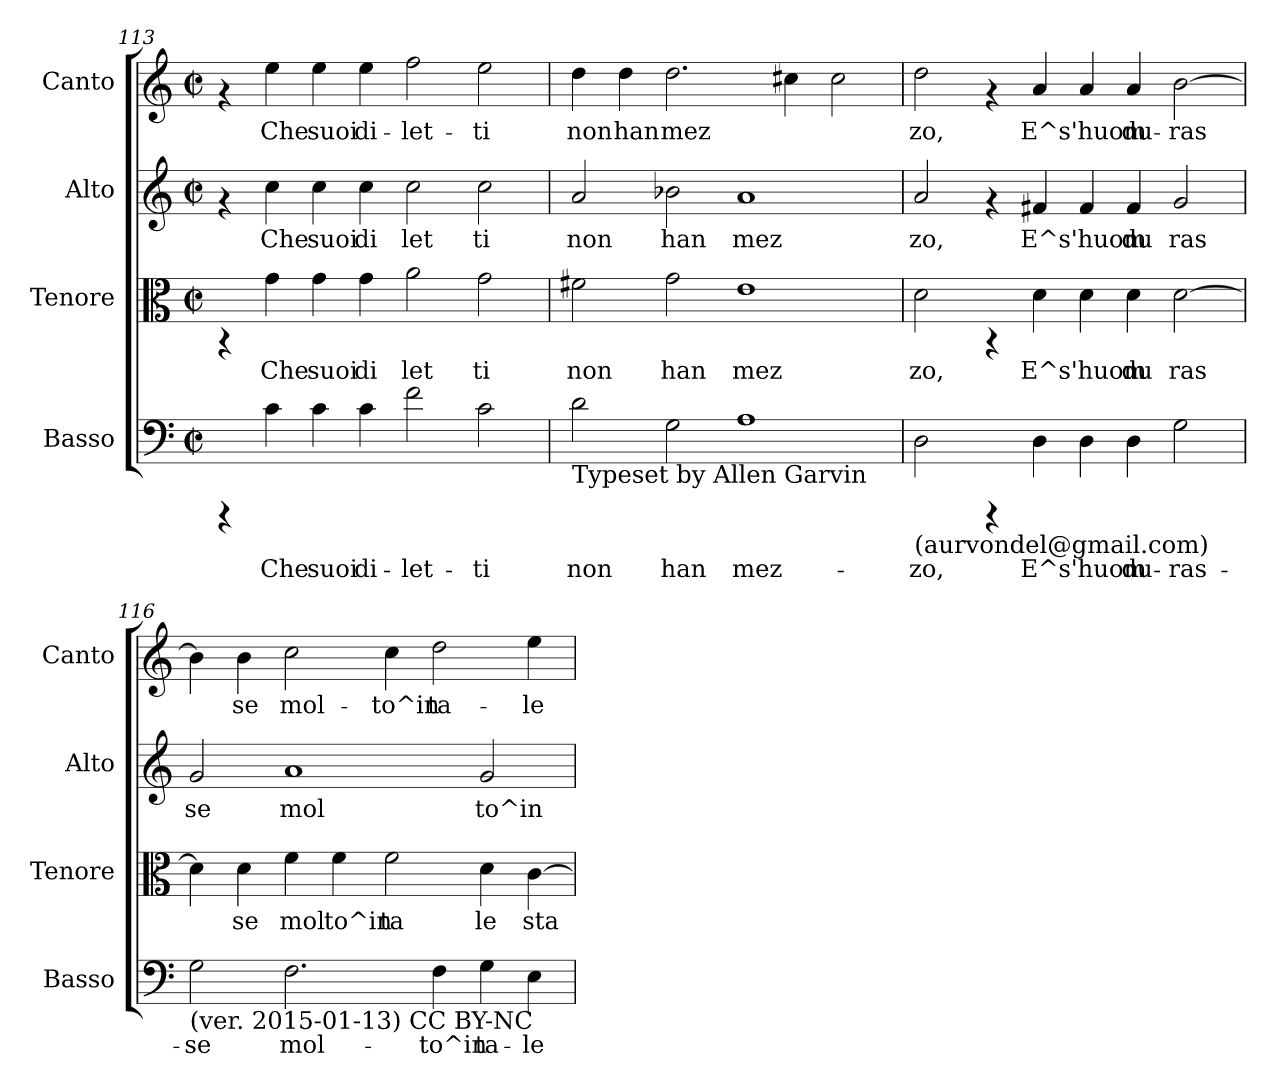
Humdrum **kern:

**kern	**text	**kern	**text	**kern	**text	**kern	**text
*part4	*part4	*part3	*part3	*part2	*part2	*part1	*part1
*staff4	*staff4	*staff3	*staff3	*staff2	*staff2	*staff1	*staff1
*I"Basso	*	*I"Tenore	*	*I"Alto	*	*I"Canto	*
*I'Basso	*	*I'Tenore	*	*I'Alto	*	*I'Canto	*
*clefF4	*	*clefC3	*	*clefG2	*	*clefG2	*
*	*	*	*	*	*	*ITrd-3c-5	*
*k[]	*	*k[]	*	*k[]	*	*k[b-]	*
*C:	*	*C:	*	*C:	*	*F:	*
*M2/2	*	*M2/2	*	*M2/2	*	*M2/2	*
*met(c|)	*	*met(c|)	*	*met(c|)	*	*met(c|)	*
=113	=113	=113	=113	=113	=113	=113	=113
4rCCC	.	4rAA	.	4rf	.	4rf	.
!	!LO:LY:b:cj	!	!LO:LY:b	!	!LO:LY:b:cj	!	!LO:LY:b:cj
4c\	Che	4g\	Che	4cc\	Che	4aa\	Che
!	!LO:LY:b:cj	!	!LO:LY:b	!	!LO:LY:b:cj	!	!LO:LY:b:cj
4c\	suoi	4g\	suoi	4cc\	suoi	4aa\	suoi
!	!LO:LY:b:cj	!	!LO:LY:b	!	!LO:LY:b:cj	!	!LO:LY:b:cj
4c\	di-	4g\	di	4cc\	di	4aa\	di-
!	!LO:LY:b:cj	!	!LO:LY:b	!	!LO:LY:b:cj	!	!LO:LY:b:cj
2f\	-let-	2a\	let	2cc\	let	2bb-\	-let-
!	!LO:LY:b:cj	!	!LO:LY:b	!	!LO:LY:b:cj	!	!LO:LY:b:cj
2c\	-ti	2g\	ti	2cc\	ti	2aa\	-ti
=114	=114	=114	=114	=114	=114	=114	=114
!LO:TX:b:t=Typeset by Allen Garvin	!	!	!	!	!	!	!
!	!LO:LY:b:cj	!	!LO:LY:b	!	!LO:LY:b:cj	!	!LO:LY:b:cj
2d\	non	2f#X\	non	2a/	non	4gg\	non
!	!	!	!	!	!	!	!LO:LY:b:cj
.	.	.	.	.	.	4gg\	han
!	!LO:LY:b:cj	!	!LO:LY:b	!	!LO:LY:b:cj	!	!LO:LY:b:cj
2G\	han	2g\	han	2b-X\	han	2.gg\	mez-
!	!LO:LY:b:cj	!	!LO:LY:b	!	!LO:LY:b:cj	!	!
1A	mez-	1e	mez	1a	mez	.	.
!	!	!	!	!	!	!	!LO:LY:b:cj
.	.	.	.	.	.	4ff#\	--
!	!	!	!	!	!	!	!LO:LY:b:cj
.	.	.	.	.	.	2ff#\	--
=115	=115	=115	=115	=115	=115	=115	=115
!LO:TX:b:t=(aurvondel@gmail.com)	!	!	!	!	!	!	!
!	!LO:LY:b:cj	!	!LO:LY:b	!	!LO:LY:b:cj	!	!LO:LY:b:cj
2D\	-zo,	2d\	zo,	2a/	zo,	2gg\	-zo,
4rCCC	.	4rAA	.	4rf	.	4rf	.
!	!LO:LY:b:cj	!	!LO:LY:b	!	!LO:LY:b:cj	!	!LO:LY:b:cj
4D\	E^s'huom	4d\	E^s'huom	4f#X/	E^s'huom	4dd/	E^s'huom
!	!LO:LY:b:cj	!	!LO:LY:b	!	!LO:LY:b:cj	!	!LO:LY:b:cj
4D\	.	4d\	.	4f#/	.	4dd/	.
!	!LO:LY:b:cj	!	!LO:LY:b	!	!LO:LY:b:cj	!	!LO:LY:b:cj
4D\	du-	4d\	du	4f#/	du	4dd/	du-
!	!LO:LY:b:cj	!	!LO:LY:b	!	!LO:LY:b:cj	!	!LO:LY:b:cj
2G\	-ras-	[>2d\	ras	2g/	ras	[>2ee\	-ras-
=116	=116	=116	=116	=116	=116	=116	=116
!LO:TX:b:t=(ver. 2015-01-13) CC BY-NC	!	!	!	!	!	!	!
!	!LO:LY:b:cj	!	!LO:LY:b	!	!LO:LY:b:cj	!	!LO:LY:b:cj
2G\	-se	4d\]	.	2g/	se	4ee\]	--
!	!	!	!LO:LY:b	!	!	!	!LO:LY:b:cj
.	.	4d\	se	.	.	4ee\	-se
!	!LO:LY:b:cj	!	!LO:LY:b	!	!LO:LY:b:cj	!	!LO:LY:b:cj
2.F\	mol-	4f\	mol	1a	mol	2ff\	mol-
!	!	!	!LO:LY:b	!	!	!	!
.	.	4f\	to^in	.	.	.	.
!	!	!	!LO:LY:b	!	!	!	!LO:LY:b:cj
.	.	2f\	ta	.	.	4ff\	-to^in
!	!LO:LY:b:cj	!	!	!	!	!	!LO:LY:b:cj
4F\	-to^in	.	.	.	.	2gg\	ta-
!	!LO:LY:b:cj	!	!LO:LY:b	!	!LO:LY:b:cj	!	!
4G\	ta-	4d\	le	2g/	to^in	.	.
!	!LO:LY:b:cj	!	!LO:LY:b	!	!	!	!LO:LY:b:cj
4E\	-le	[>4c\	sta	.	.	4aa\	-le
=	=	=	=	=	=	=	=
*-	*-	*-	*-	*-	*-	*-	*-
